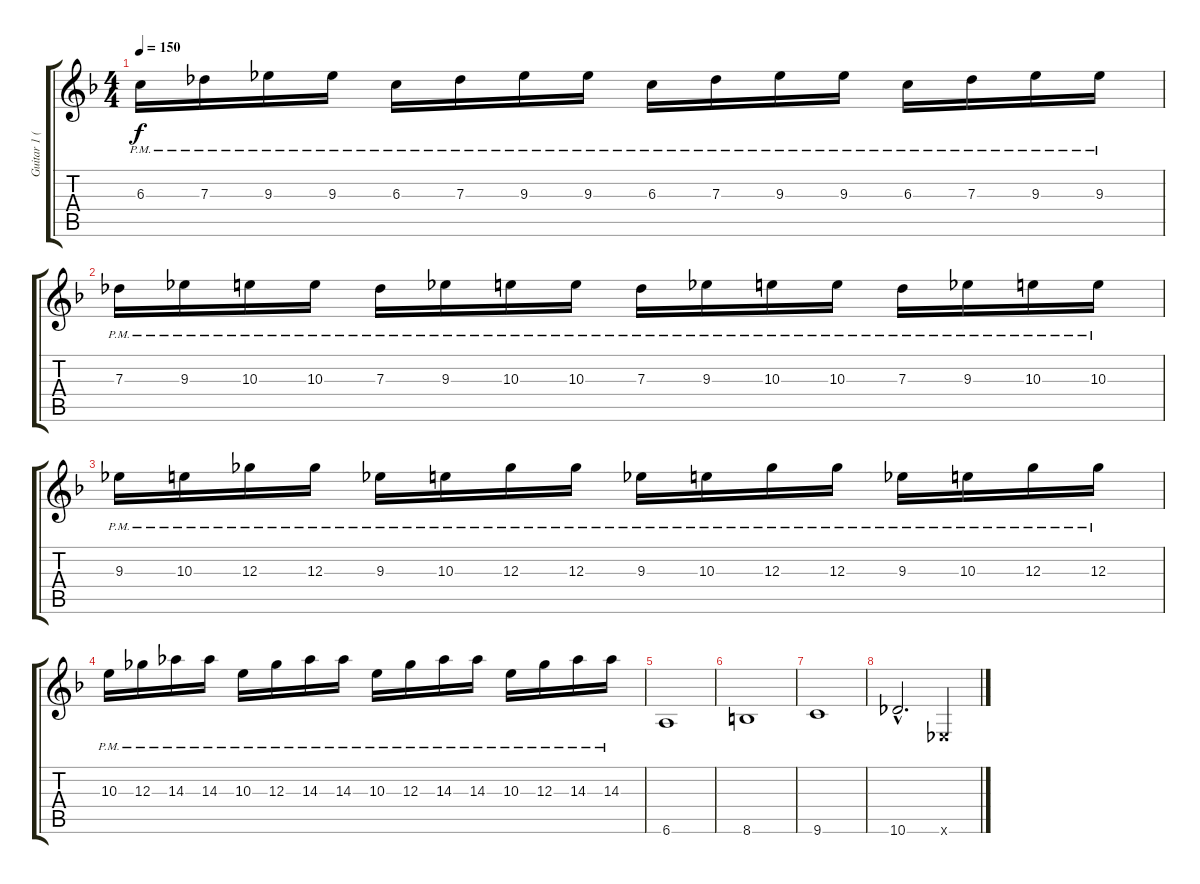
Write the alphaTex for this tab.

\track ("Guitar 1 (SheJa)" "Guitar 1 (") {instrument distortionguitar}
\staff {score tabs}
\tuning (Eb4 Bb3 Gb3 Db3 Ab2 Eb2) {hide}
\ts (4 4)
\tempo 150
\clef g2
\ks f
6.3{pm}.16{dy f} 7.3{pm}.16 9.3{pm}.16 9.3{pm}.16 6.3{pm}.16 7.3{pm}.16 9.3{pm}.16 9.3{pm}.16 6.3{pm}.16 7.3{pm}.16 9.3{pm}.16 9.3{pm}.16 6.3{pm}.16 7.3{pm}.16 9.3{pm}.16 9.3{pm}.16 |
7.3{pm}.16 9.3{pm}.16 10.3{pm}.16 10.3{pm}.16 7.3{pm}.16 9.3{pm}.16 10.3{pm}.16 10.3{pm}.16 7.3{pm}.16 9.3{pm}.16 10.3{pm}.16 10.3{pm}.16 7.3{pm}.16 9.3{pm}.16 10.3{pm}.16 10.3{pm}.16 |
9.3{pm}.16 10.3{pm}.16 12.3{pm}.16 12.3{pm}.16 9.3{pm}.16 10.3{pm}.16 12.3{pm}.16 12.3{pm}.16 9.3{pm}.16 10.3{pm}.16 12.3{pm}.16 12.3{pm}.16 9.3{pm}.16 10.3{pm}.16 12.3{pm}.16 12.3{pm}.16 |
10.3{pm}.16 12.3{pm}.16 14.3{pm}.16 14.3{pm}.16 10.3{pm}.16 12.3{pm}.16 14.3{pm}.16 14.3{pm}.16 10.3{pm}.16 12.3{pm}.16 14.3{pm}.16 14.3{pm}.16 10.3{pm}.16 12.3{pm}.16 14.3{pm}.16 14.3{pm}.16 |
6.6.1 |
8.6.1 |
9.6.1 |
10.6{hac}.2{d} 0.6{x}.4
